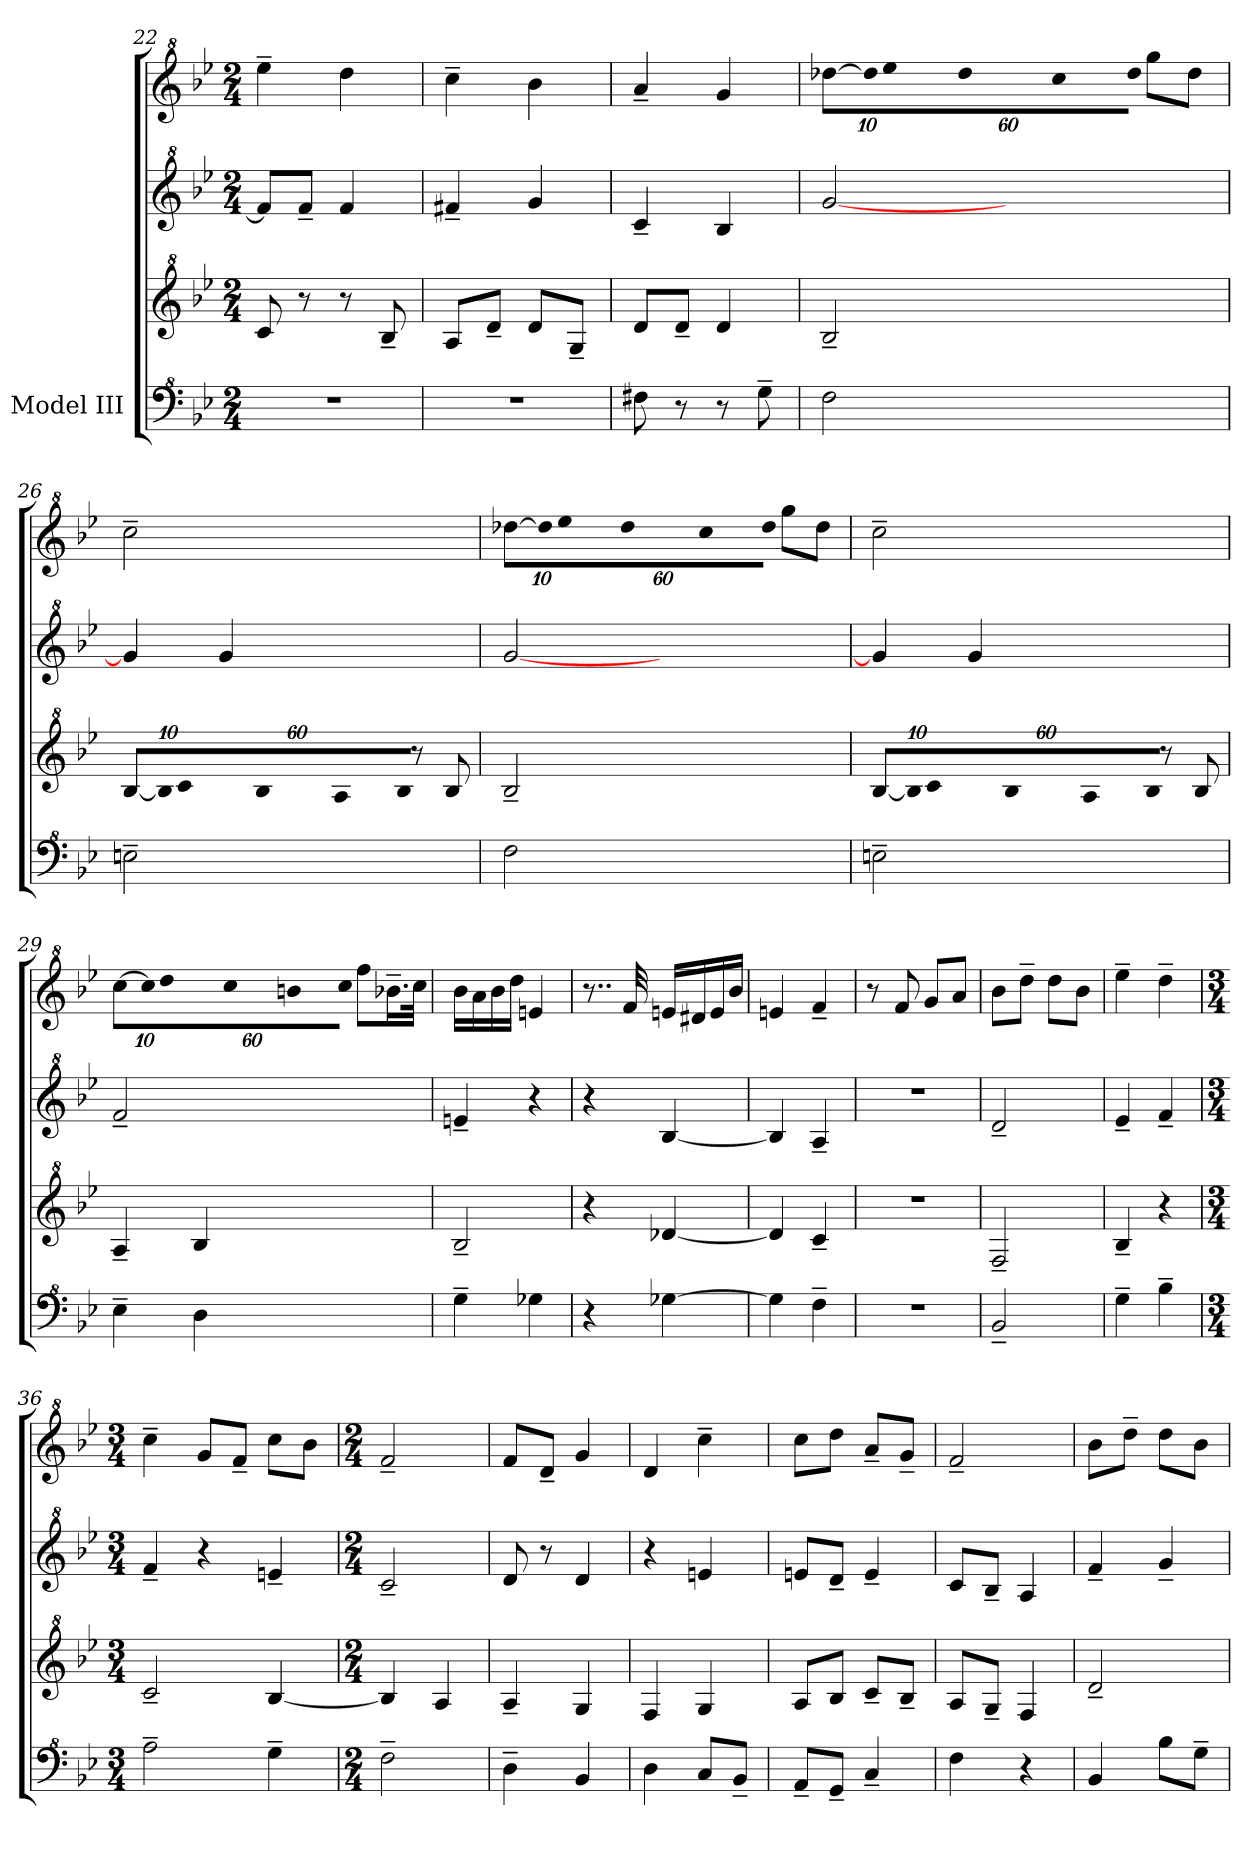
**kern	**kern	**kern	**kern
*part1	*part1	*part1	*part1
*staff4	*staff3	*staff2	*staff1
*I"Model III	*	*	*
*clefF^4	*clefG^2	*clefG^2	*clefG^2
*k[b-e-]	*k[b-e-]	*k[b-e-]	*k[b-e-]
*M2/4	*M2/4	*M2/4	*M2/4
=22	=22	=22	=22
2r	8cc/	8ff/L]	4eee-~\
.	8r	8ff~/J	.
.	8r	4ff/	4ddd\
.	8b-~/	.	.
=23	=23	=23	=23
2r	8a/L	4ff#X~/	4ccc~\
.	8dd~/J	.	.
.	8dd/L	4gg/	4bb-\
.	8g~/J	.	.
=24	=24	=24	=24
8f#X\	8dd/L	4cc~/	4aa~/
8r	8dd~/J	.	.
8r	4dd/	4b-/	4gg/
8g~\	.	.	.
!!LO:LB:g=z
=25	=25	=25	=25
2f\	2b-~/	[2gg/	[8ddd-X\L
*	*	*	*Xbrackettup
!	!	!	!LO:N:vis=64
.	.	.	640%9ddd-\KLL]
!	!	!	!LO:N:vis=32
.	.	.	1920%53eee-\
.	.	.	1920ryy
!	!	!	!LO:N:vis=32
.	.	.	1920%53ddd-\
.	.	.	1920ryy
!	!	!	!LO:N:vis=32
.	.	.	1920%53ccc\
.	.	.	1920ryy
!	!	!	!LO:N:vis=32
.	.	.	1920%53ddd-\JJJ
.	.	.	8ggg\L
.	.	.	8ddd-\J
960ryy	960ryy	960ryy	.
=26	=26	=26	=26
2en~\	[8b-/L	4gg/]	2ccc~\
*	*Xbrackettup	*	*
!	!LO:N:vis=64	!	!
.	640%9b-/KLL]	.	.
!	!LO:N:vis=32	!	!
.	1920%53cc/	.	.
.	1920ryy	.	.
!	!LO:N:vis=32	!	!
.	1920%53b-/	.	.
.	1920ryy	.	.
!	!LO:N:vis=32	!	!
.	1920%53a/	.	.
.	1920ryy	.	.
!	!LO:N:vis=32	!	!
.	1920%53b-/JJJ	.	.
.	.	4gg/	.
.	8r	.	.
.	8b-/	.	.
960ryy	.	960ryy	960ryy
=27	=27	=27	=27
2f\	2b-~/	[2gg/	[8ddd-X\L
!	!	!	!LO:N:vis=64
.	.	.	640%9ddd-\KLL]
!	!	!	!LO:N:vis=32
.	.	.	1920%53eee-\
.	.	.	1920ryy
!	!	!	!LO:N:vis=32
.	.	.	1920%53ddd-\
.	.	.	1920ryy
!	!	!	!LO:N:vis=32
.	.	.	1920%53ccc\
.	.	.	1920ryy
!	!	!	!LO:N:vis=32
.	.	.	1920%53ddd-\JJJ
.	.	.	8ggg\L
.	.	.	8ddd-\J
960ryy	960ryy	960ryy	.
=28	=28	=28	=28
2en~\	[8b-/L	4gg/]	2ccc~\
!	!LO:N:vis=64	!	!
.	640%9b-/KLL]	.	.
!	!LO:N:vis=32	!	!
.	1920%53cc/	.	.
.	1920ryy	.	.
!	!LO:N:vis=32	!	!
.	1920%53b-/	.	.
.	1920ryy	.	.
!	!LO:N:vis=32	!	!
.	1920%53a/	.	.
.	1920ryy	.	.
!	!LO:N:vis=32	!	!
.	1920%53b-/JJJ	.	.
.	.	4gg/	.
.	8r	.	.
.	8b-/	.	.
960ryy	.	960ryy	960ryy
!!LO:LB:g=z
=29	=29	=29	=29
4e-~\	4a~/	2ff~/	[8ccc\L
!	!	!	!LO:N:vis=64
.	.	.	640%9ccc\KLL]
!	!	!	!LO:N:vis=32
.	.	.	1920%53ddd\
.	.	.	1920ryy
!	!	!	!LO:N:vis=32
.	.	.	1920%53ccc\
.	.	.	1920ryy
!	!	!	!LO:N:vis=32
.	.	.	1920%53bbn\
.	.	.	1920ryy
!	!	!	!LO:N:vis=32
.	.	.	1920%53ccc\JJJ
4d\	4b-/	.	.
.	.	.	8fff\L
.	.	.	16.bb-X~\L
.	.	.	32ccc\JJk
960ryy	960ryy	960ryy	.
=30	=30	=30	=30
4g~\	2b-~/	4een~/	16bb-\LL
.	.	.	16aa\
.	.	.	16bb-\
.	.	.	16ddd\JJ
4g-X\	.	4r	4een/
=31	=31	=31	=31
*	*	*	*MM41
4r	4r	4r	8..r
*	*	*	*MM66
.	.	.	32ff/
[4g-X\	[4dd-X/	[4b-/	16een/LL
*	*	*	*MM63
.	.	.	16dd#X/
.	.	.	16ee/
.	.	.	16bb-/JJ
=32	=32	=32	=32
*	*	*	*MM60
4g-\]	4dd-/]	4b-/]	4een/
4f~\	4cc~/	4a~/	4ff~/
=33	=33	=33	=33
*	*	*	*MM50
2r	2r	2r	8r
*	*	*	*MM60
.	.	.	8ff/
*	*	*	*MM63
.	.	.	8gg/L
*	*	*	*MM66
.	.	.	8aa/J
!!LO:PB:g=z
=34	=34	=34	=34
2B-~/	2f~/	2dd~/	8bb-\L
*	*	*	*MM69
.	.	.	8ddd~\J
.	.	.	8ddd\L
.	.	.	8bb-\J
=35	=35	=35	=35
4g~\	4b-~/	4ee-~/	4eee-~\
4b-~\	4r	4ff~/	4ddd~\
=36	=36	=36	=36
*M3/4	*M3/4	*M3/4	*M3/4
2a~\	2cc~/	4ff~/	4ccc~\
.	.	4r	8gg/L
.	.	.	8ff~/J
4g~\	[4b-/	4een~/	8ccc\L
.	.	.	8bb-\J
=37	=37	=37	=37
*M2/4	*M2/4	*M2/4	*M2/4
2f~\	4b-/]	2cc~/	2ff~/
.	4a/	.	.
=38	=38	=38	=38
4d~\	4a~/	8dd/	8ff/L
.	.	8r	8dd~/J
4B-/	4g/	4dd/	4gg/
=39	=39	=39	=39
4d\	4f/	4r	4dd/
8c/L	4g/	4een/	4ccc~\
8B-~/J	.	.	.
=40	=40	=40	=40
8A~/L	8a/L	8een/L	8ccc\L
8G~/J	8b-/J	8dd~/J	8ddd\J
4c~/	8cc~/L	4ee~/	8aa~/L
.	8b-~/J	.	8gg~/J
=41	=41	=41	=41
4f\	8a/L	8cc/L	2ff~/
.	8g~/J	8b-~/J	.
4r	4f/	4a/	.
!!LO:LB:g=z
=42	=42	=42	=42
4B-/	2dd~/	4ff~/	8bb-\L
.	.	.	8ddd~\J
8b-\L	.	4gg~/	8ddd\L
8g~\J	.	.	8bb-\J
=	=	=	=
*-	*-	*-	*-
